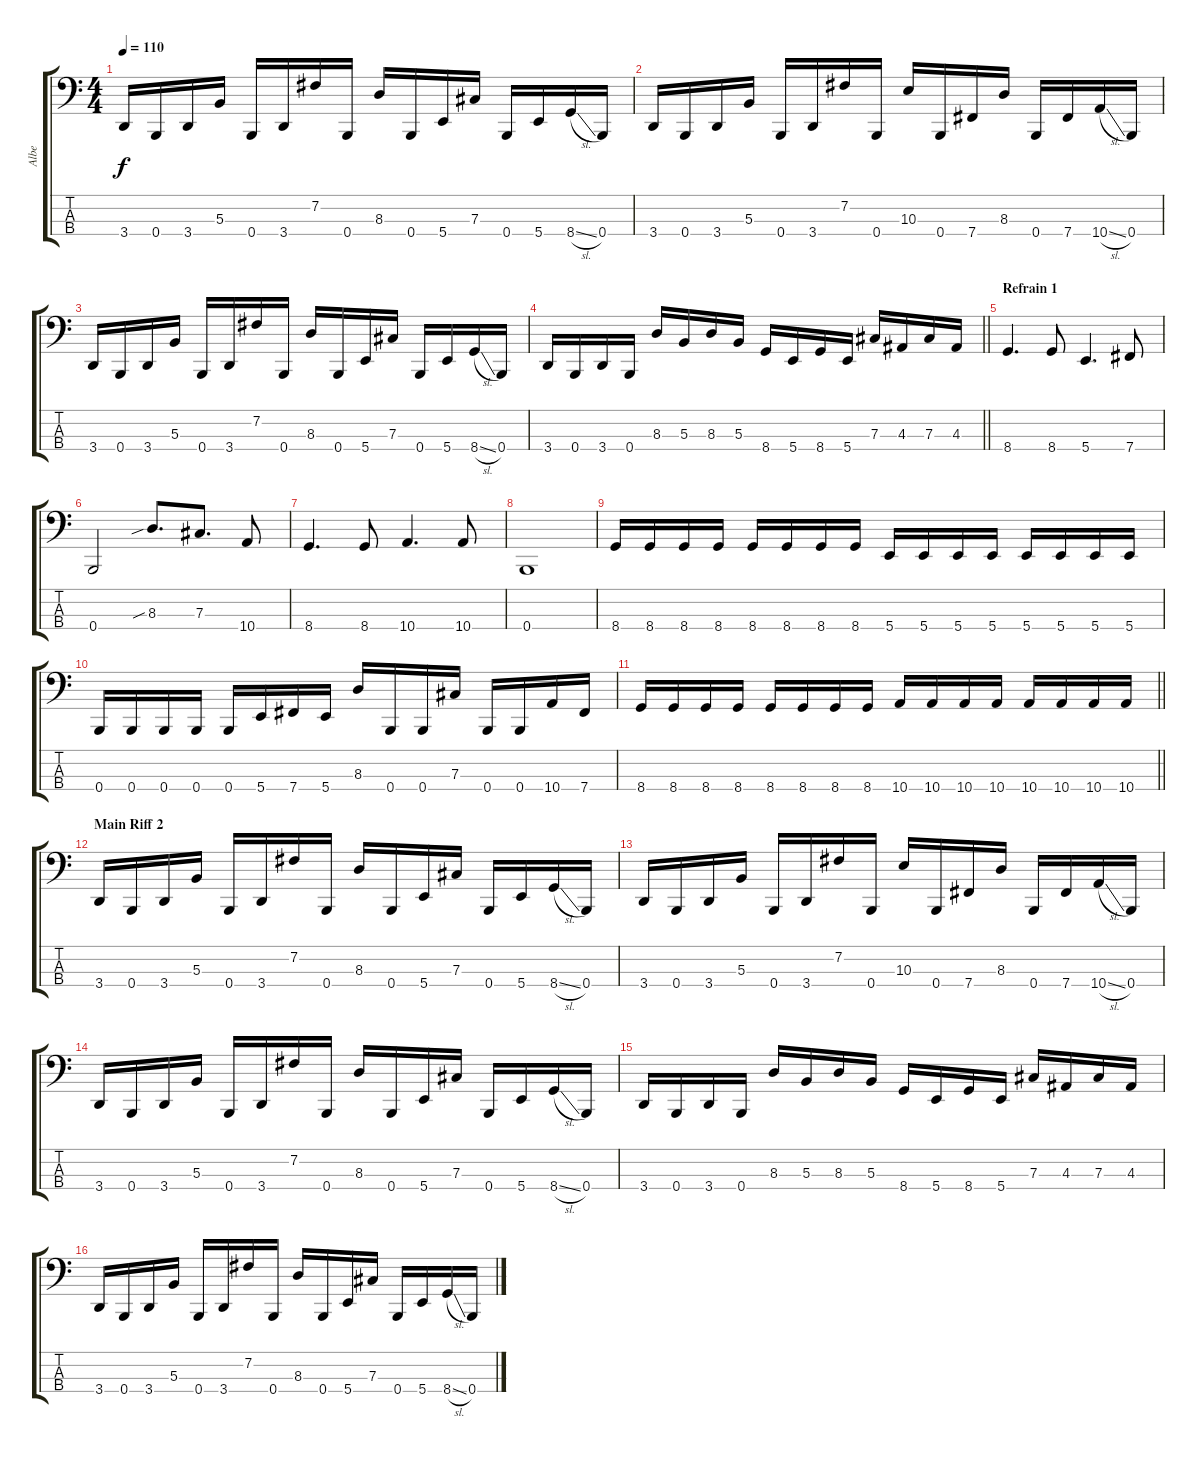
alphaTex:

\track ("Albe" "Albe") {instrument electricbasspick}
\staff {score tabs}
\tuning (E2 B1 Gb1 B0) {hide}
\ts (4 4)
\tempo 110
\clef f4
\ks c
3.4.16{dy f} 0.4.16 3.4.16 5.3.16 0.4.16 3.4.16 7.2.16 0.4.16 8.3.16 0.4.16 5.4.16 7.3.16 0.4.16 5.4.16 8.4{sl}.16 0.4.16 |
3.4.16 0.4.16 3.4.16 5.3.16 0.4.16 3.4.16 7.2.16 0.4.16 10.3.16 0.4.16 7.4.16 8.3.16 0.4.16 7.4.16 10.4{sl}.16 0.4.16 |
3.4.16 0.4.16 3.4.16 5.3.16 0.4.16 3.4.16 7.2.16 0.4.16 8.3.16 0.4.16 5.4.16 7.3.16 0.4.16 5.4.16 8.4{sl}.16 0.4.16 |
\barLineRight lightlight
3.4.16 0.4.16 3.4.16 0.4.16 8.3.16 5.3.16 8.3.16 5.3.16 8.4.16 5.4.16 8.4.16 5.4.16 7.3.16 4.3.16 7.3.16 4.3.16 |
\section ("" "Refrain 1")
8.4.4{d} 8.4.8 5.4.4{d} 7.4.8 |
0.4.2 8.3{sib}.8{d} 7.3.8{d} 10.4.8 |
8.4.4{d} 8.4.8 10.4.4{d} 10.4.8 |
0.4.1 |
8.4.16 8.4.16 8.4.16 8.4.16 8.4.16 8.4.16 8.4.16 8.4.16 5.4.16 5.4.16 5.4.16 5.4.16 5.4.16 5.4.16 5.4.16 5.4.16 |
0.4.16 0.4.16 0.4.16 0.4.16 0.4.16 5.4.16 7.4.16 5.4.16 8.3.16 0.4.16 0.4.16 7.3.16 0.4.16 0.4.16 10.4.16 7.4.16 |
\barLineRight lightlight
8.4.16 8.4.16 8.4.16 8.4.16 8.4.16 8.4.16 8.4.16 8.4.16 10.4.16 10.4.16 10.4.16 10.4.16 10.4.16 10.4.16 10.4.16 10.4.16 |
\section ("" "Main Riff 2")
3.4.16 0.4.16 3.4.16 5.3.16 0.4.16 3.4.16 7.2.16 0.4.16 8.3.16 0.4.16 5.4.16 7.3.16 0.4.16 5.4.16 8.4{sl}.16 0.4.16 |
3.4.16 0.4.16 3.4.16 5.3.16 0.4.16 3.4.16 7.2.16 0.4.16 10.3.16 0.4.16 7.4.16 8.3.16 0.4.16 7.4.16 10.4{sl}.16 0.4.16 |
3.4.16 0.4.16 3.4.16 5.3.16 0.4.16 3.4.16 7.2.16 0.4.16 8.3.16 0.4.16 5.4.16 7.3.16 0.4.16 5.4.16 8.4{sl}.16 0.4.16 |
3.4.16 0.4.16 3.4.16 0.4.16 8.3.16 5.3.16 8.3.16 5.3.16 8.4.16 5.4.16 8.4.16 5.4.16 7.3.16 4.3.16 7.3.16 4.3.16 |
3.4.16 0.4.16 3.4.16 5.3.16 0.4.16 3.4.16 7.2.16 0.4.16 8.3.16 0.4.16 5.4.16 7.3.16 0.4.16 5.4.16 8.4{sl}.16 0.4.16
